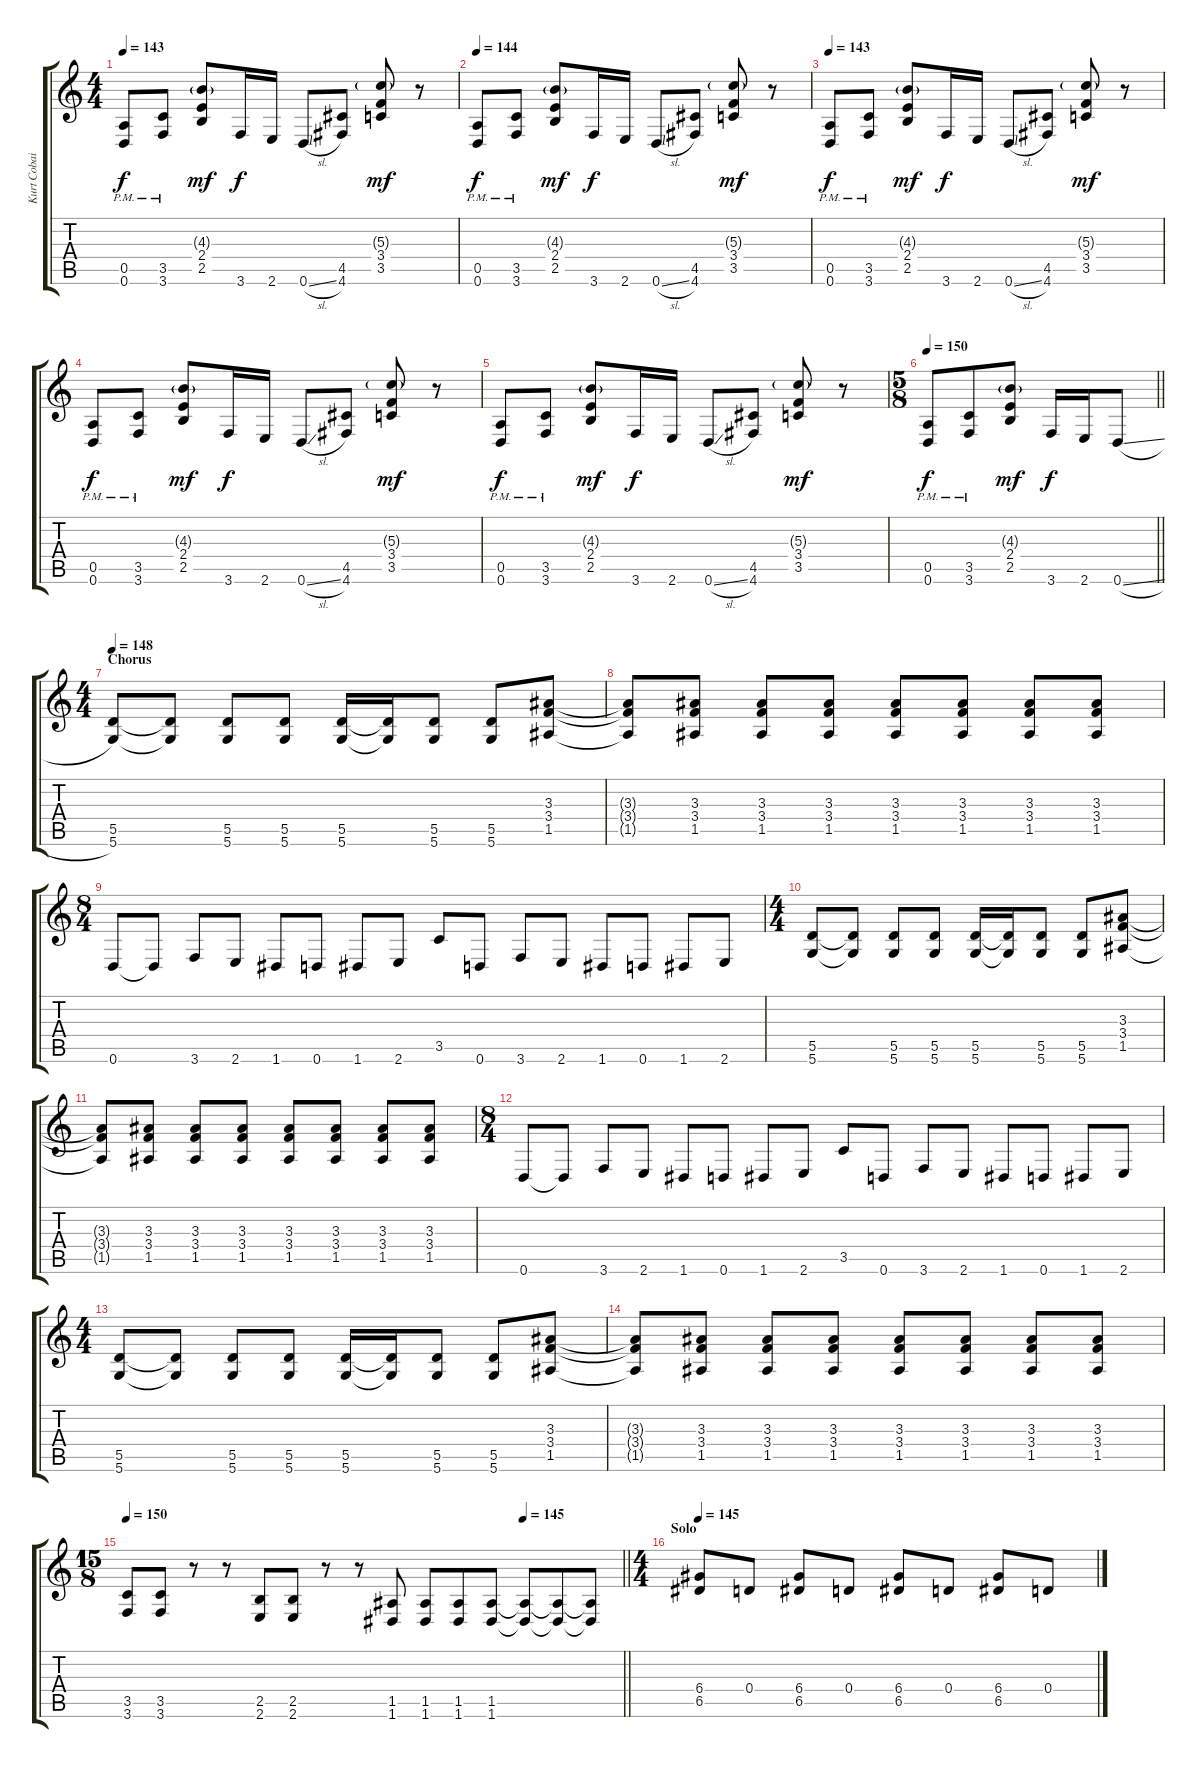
\track ("Kurt Cobain" "Kurt Cobai") {instrument distortionguitar}
\staff {score tabs}
\tuning (E4 B3 G3 D3 A2 D2) {hide}
\ts (4 4)
\tempo 143
\clef g2
\ks c
(0.5{pm} 0.6{pm}).8{dy f} (3.5{pm} 3.6{pm}).8 (4.3{g} 2.4 2.5).8{dy mf} 3.6.16{dy f} 2.6.16 0.6{sl}.8 (4.5 4.6).8 (5.3{g} 3.4 3.5).8{dy mf} r.8 |
\tempo 144
(0.5{pm} 0.6{pm}).8{dy f} (3.5{pm} 3.6{pm}).8 (4.3{g} 2.4 2.5).8{dy mf} 3.6.16{dy f} 2.6.16 0.6{sl}.8 (4.5 4.6).8 (5.3{g} 3.4 3.5).8{dy mf} r.8 |
\tempo 143
(0.5{pm} 0.6{pm}).8{dy f} (3.5{pm} 3.6{pm}).8 (4.3{g} 2.4 2.5).8{dy mf} 3.6.16{dy f} 2.6.16 0.6{sl}.8 (4.5 4.6).8 (5.3{g} 3.4 3.5).8{dy mf} r.8 |
(0.5{pm} 0.6{pm}).8{dy f} (3.5{pm} 3.6{pm}).8 (4.3{g} 2.4 2.5).8{dy mf} 3.6.16{dy f} 2.6.16 0.6{sl}.8 (4.5 4.6).8 (5.3{g} 3.4 3.5).8{dy mf} r.8 |
(0.5{pm} 0.6{pm}).8{dy f} (3.5{pm} 3.6{pm}).8 (4.3{g} 2.4 2.5).8{dy mf} 3.6.16{dy f} 2.6.16 0.6{sl}.8 (4.5 4.6).8 (5.3{g} 3.4 3.5).8{dy mf} r.8 |
\ts (5 8)
\tempo 150
\barLineRight lightlight
(0.5{pm} 0.6{pm}).8{dy f} (3.5{pm} 3.6{pm}).8 (4.3{g} 2.4 2.5).8{dy mf} 3.6.16{dy f} 2.6.16 0.6{sl}.8 |
\ts (4 4)
\section ("" "Chorus")
\tempo 148
(5.5 5.6).8 (5.5{t} 5.6{t}).8 (5.5 5.6).8 (5.5 5.6).8 (5.5 5.6).16 (5.5{t} 5.6{t}).16 (5.5 5.6).8 (5.5 5.6).8 (3.3 3.4 1.5).8 |
(3.3{t} 3.4{t} 1.5{t}).8 (3.3 3.4 1.5).8 (3.3 3.4 1.5).8 (3.3 3.4 1.5).8 (3.3 3.4 1.5).8 (3.3 3.4 1.5).8 (3.3 3.4 1.5).8 (3.3 3.4 1.5).8 |
\ts (8 4)
0.6.8 0.6{t}.8 3.6.8 2.6.8 1.6.8 0.6.8 1.6.8 2.6.8 3.5.8 0.6.8 3.6.8 2.6.8 1.6.8 0.6.8 1.6.8 2.6.8 |
\ts (4 4)
(5.5 5.6).8 (5.5{t} 5.6{t}).8 (5.5 5.6).8 (5.5 5.6).8 (5.5 5.6).16 (5.5{t} 5.6{t}).16 (5.5 5.6).8 (5.5 5.6).8 (3.3 3.4 1.5).8 |
(3.3{t} 3.4{t} 1.5{t}).8 (3.3 3.4 1.5).8 (3.3 3.4 1.5).8 (3.3 3.4 1.5).8 (3.3 3.4 1.5).8 (3.3 3.4 1.5).8 (3.3 3.4 1.5).8 (3.3 3.4 1.5).8 |
\ts (8 4)
0.6.8 0.6{t}.8 3.6.8 2.6.8 1.6.8 0.6.8 1.6.8 2.6.8 3.5.8 0.6.8 3.6.8 2.6.8 1.6.8 0.6.8 1.6.8 2.6.8 |
\ts (4 4)
(5.5 5.6).8 (5.5{t} 5.6{t}).8 (5.5 5.6).8 (5.5 5.6).8 (5.5 5.6).16 (5.5{t} 5.6{t}).16 (5.5 5.6).8 (5.5 5.6).8 (3.3 3.4 1.5).8 |
(3.3{t} 3.4{t} 1.5{t}).8 (3.3 3.4 1.5).8 (3.3 3.4 1.5).8 (3.3 3.4 1.5).8 (3.3 3.4 1.5).8 (3.3 3.4 1.5).8 (3.3 3.4 1.5).8 (3.3 3.4 1.5).8 |
\ts (15 8)
\tempo 150
\tempo (145 0.8)
\barLineRight lightlight
(3.5 3.6).8 (3.5 3.6).8 r.8 r.8 (2.5 2.6).8 (2.5 2.6).8 r.8 r.8 (1.5 1.6).8 (1.5 1.6).8 (1.5 1.6).8 (1.5 1.6).8 (1.5{t} 1.6{t}).8 (1.5{t} 1.6{t}).8 (1.5{t} 1.6{t}).8 |
\ts (4 4)
\section ("" "Solo")
\tempo 145
(6.4 6.5).8 0.4.8 (6.4 6.5).8 0.4.8 (6.4 6.5).8 0.4.8 (6.4 6.5).8 0.4.8
